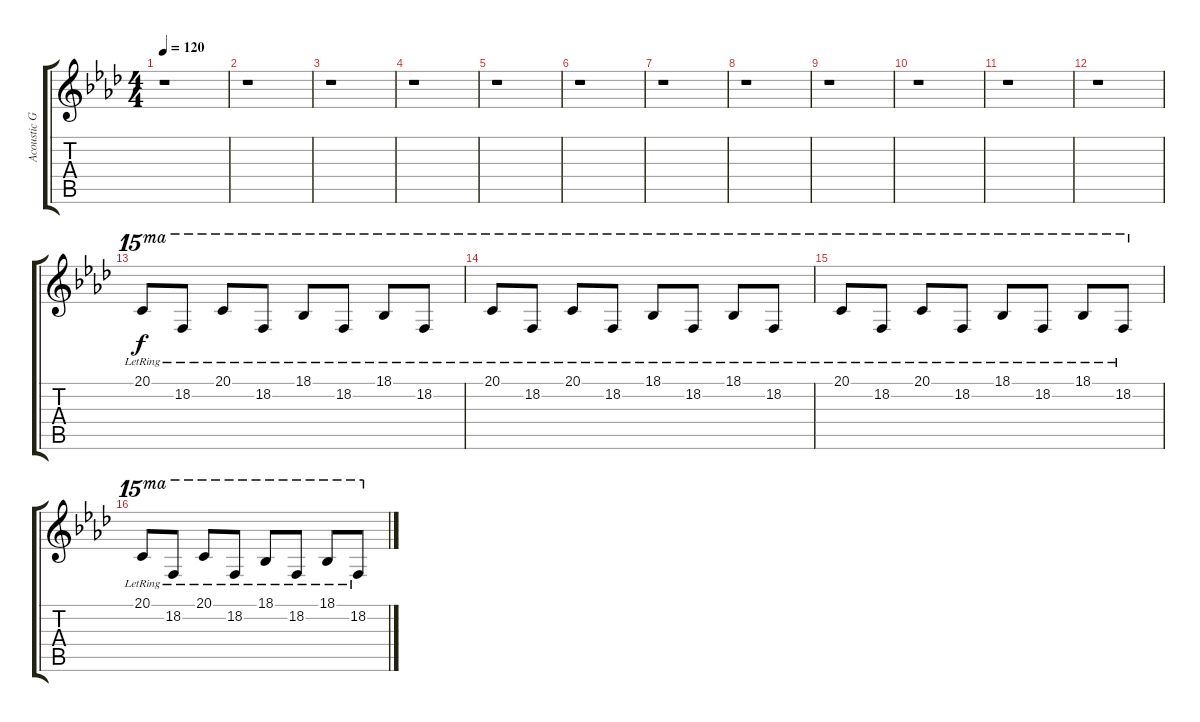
\track ("Acoustic Grand" "Acoustic G") {instrument acousticgrandpiano}
\staff {score tabs}
\tuning (E4 B3 G3 D3 A2 E2) {hide}
\ts (4 4)
\tempo 120
\clef g2
\ks ab
r.1{dy f} |
r.1 |
r.1 |
r.1 |
r.1 |
r.1 |
r.1 |
r.1 |
r.1 |
r.1 |
r.1 |
r.1 |
20.1{lr}.8{ot 15ma} 18.2{lr}.8{ot 15ma} 20.1{lr}.8{ot 15ma} 18.2{lr}.8{ot 15ma} 18.1{lr}.8{ot 15ma} 18.2{lr}.8{ot 15ma} 18.1{lr}.8{ot 15ma} 18.2{lr}.8{ot 15ma} |
20.1{lr}.8{ot 15ma} 18.2{lr}.8{ot 15ma} 20.1{lr}.8{ot 15ma} 18.2{lr}.8{ot 15ma} 18.1{lr}.8{ot 15ma} 18.2{lr}.8{ot 15ma} 18.1{lr}.8{ot 15ma} 18.2{lr}.8{ot 15ma} |
20.1{lr}.8{ot 15ma} 18.2{lr}.8{ot 15ma} 20.1{lr}.8{ot 15ma} 18.2{lr}.8{ot 15ma} 18.1{lr}.8{ot 15ma} 18.2{lr}.8{ot 15ma} 18.1{lr}.8{ot 15ma} 18.2{lr}.8{ot 15ma} |
20.1{lr}.8{ot 15ma} 18.2{lr}.8{ot 15ma} 20.1{lr}.8{ot 15ma} 18.2{lr}.8{ot 15ma} 18.1{lr}.8{ot 15ma} 18.2{lr}.8{ot 15ma} 18.1{lr}.8{ot 15ma} 18.2{lr}.8{ot 15ma}
